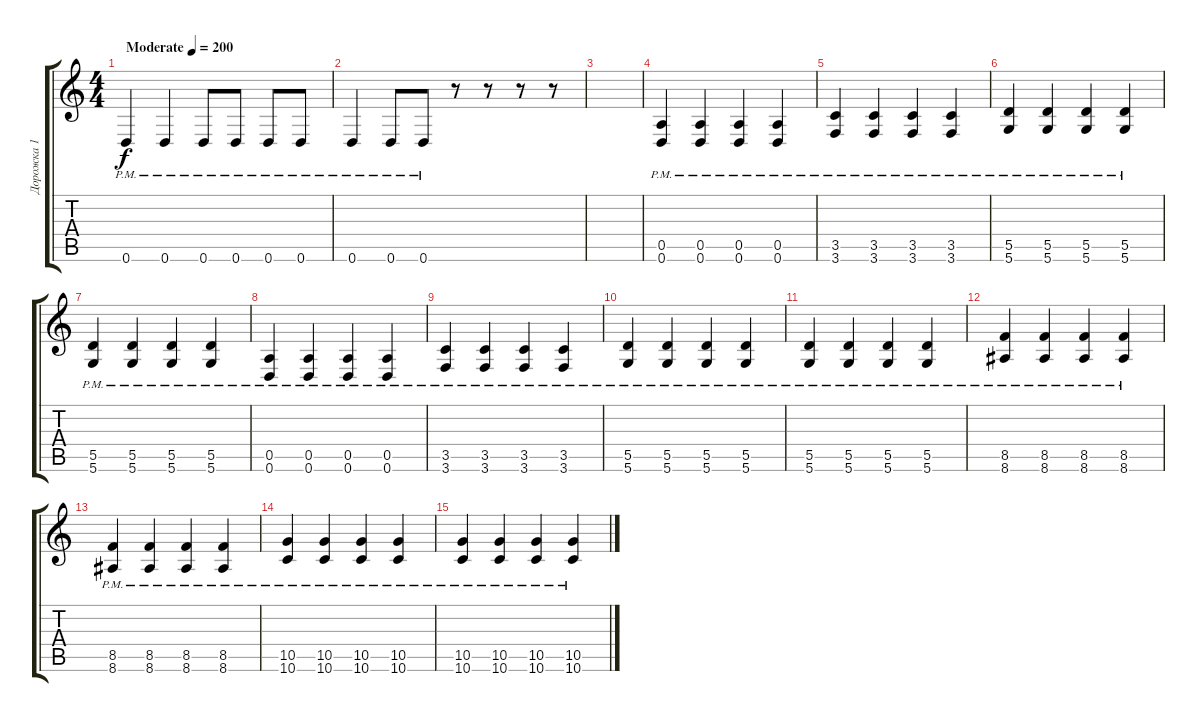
\track ("Дорожка 1" "Дорожка 1") {instrument distortionguitar}
\staff {score tabs}
\tuning (E4 B3 G3 D3 A2 D2) {hide}
\ts (4 4)
\tempo (200 "Moderate")
\clef g2
\ks c
0.6{pm}.4{dy f instrument distortionguitar} 0.6{pm}.4 0.6{pm}.8 0.6{pm}.8 0.6{pm}.8 0.6{pm}.8 |
0.6{pm}.4 0.6{pm}.8 0.6{pm}.8 r.8 r.8 r.8 r.8 |
|
(0.5{pm} 0.6{pm}).4 (0.5{pm} 0.6{pm}).4 (0.5{pm} 0.6{pm}).4 (0.5{pm} 0.6{pm}).4 |
(3.5{pm} 3.6{pm}).4 (3.5{pm} 3.6{pm}).4 (3.5{pm} 3.6{pm}).4 (3.5{pm} 3.6{pm}).4 |
(5.5{pm} 5.6{pm}).4 (5.5{pm} 5.6{pm}).4 (5.5{pm} 5.6{pm}).4 (5.5{pm} 5.6{pm}).4 |
(5.5{pm} 5.6{pm}).4 (5.5{pm} 5.6{pm}).4 (5.5{pm} 5.6{pm}).4 (5.5{pm} 5.6{pm}).4 |
(0.5{pm} 0.6{pm}).4 (0.5{pm} 0.6{pm}).4 (0.5{pm} 0.6{pm}).4 (0.5{pm} 0.6{pm}).4 |
(3.5{pm} 3.6{pm}).4 (3.5{pm} 3.6{pm}).4 (3.5{pm} 3.6{pm}).4 (3.5{pm} 3.6{pm}).4 |
(5.5{pm} 5.6{pm}).4 (5.5{pm} 5.6{pm}).4 (5.5{pm} 5.6{pm}).4 (5.5{pm} 5.6{pm}).4 |
(5.5{pm} 5.6{pm}).4 (5.5{pm} 5.6{pm}).4 (5.5{pm} 5.6{pm}).4 (5.5{pm} 5.6{pm}).4 |
(8.5{pm} 8.6{pm}).4 (8.5{pm} 8.6{pm}).4 (8.5{pm} 8.6{pm}).4 (8.5{pm} 8.6{pm}).4 |
(8.5{pm} 8.6{pm}).4 (8.5{pm} 8.6{pm}).4 (8.5{pm} 8.6{pm}).4 (8.5{pm} 8.6{pm}).4 |
(10.5{pm} 10.6{pm}).4 (10.5{pm} 10.6{pm}).4 (10.5{pm} 10.6{pm}).4 (10.5{pm} 10.6{pm}).4 |
(10.5{pm} 10.6{pm}).4 (10.5{pm} 10.6{pm}).4 (10.5{pm} 10.6{pm}).4 (10.5{pm} 10.6{pm}).4
